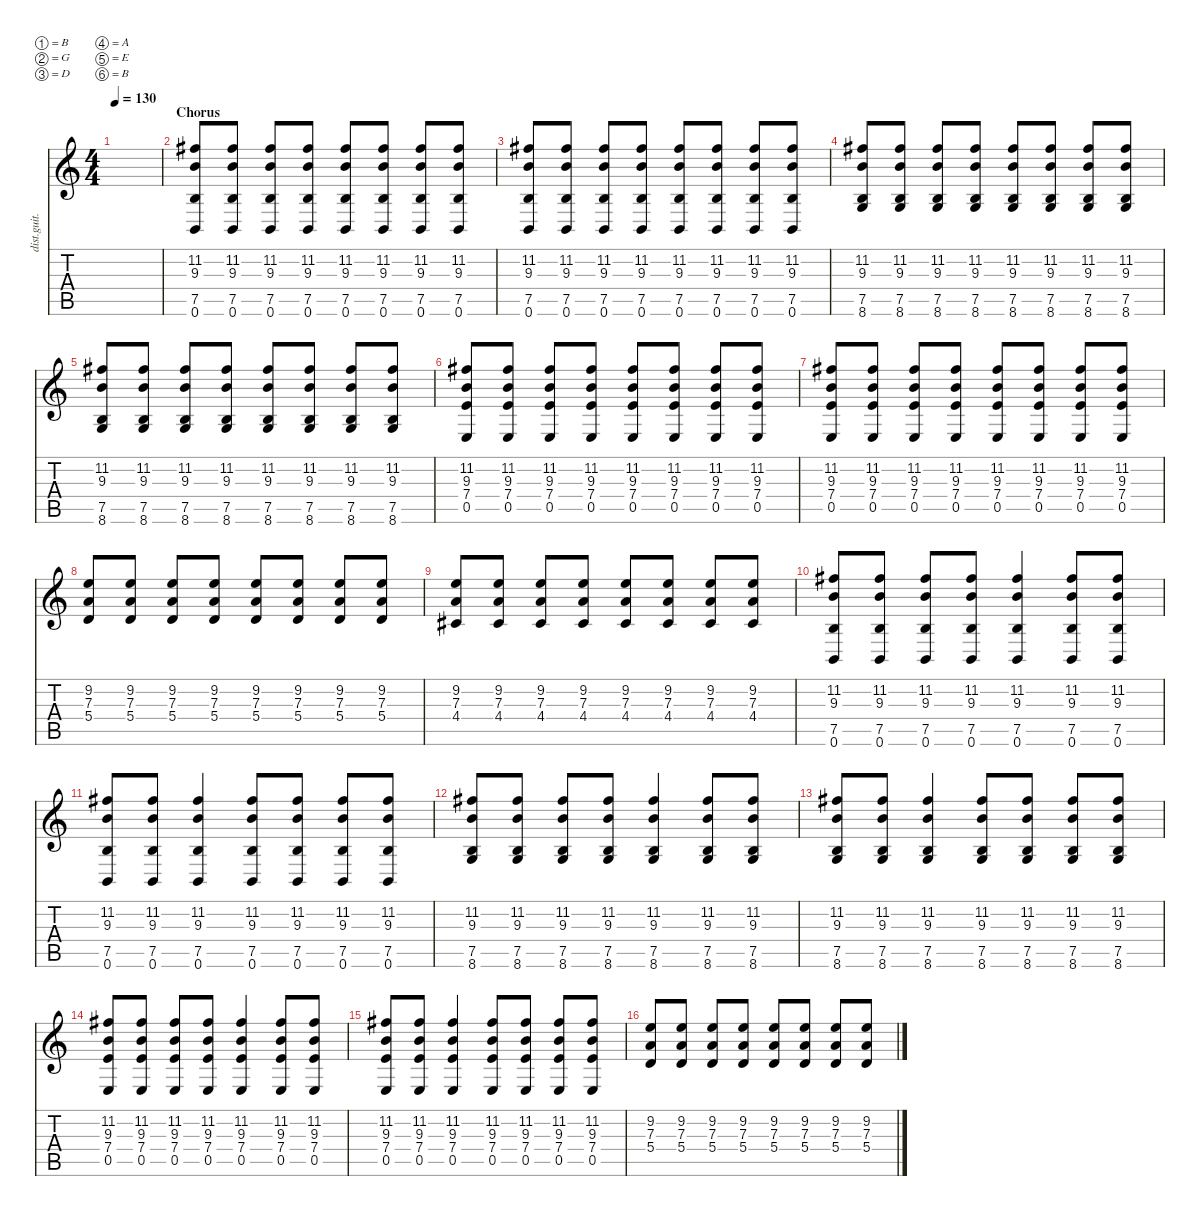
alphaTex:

\defaultSystemsLayout 4
\hideDynamics
\bracketExtendMode nobrackets
\track ("Distortion Guitar - Petr" "dist.guit.") {instrument distortionguitar}
\staff {score tabs}
\tuning (B3 G3 D3 A2 E2 B1)
\ts (4 4)
\tempo 130
\clef g2
\ks c
|
\section ("" "Chorus")
(7.5 9.3 11.2{acc #} 0.6).8{beam Up} (7.5 9.3 11.2{acc #} 0.6).8{beam Up} (7.5 9.3 11.2{acc #} 0.6).8{beam Up} (7.5 9.3 11.2{acc #} 0.6).8{beam Up} (7.5 9.3 11.2{acc #} 0.6).8{beam Up} (7.5 9.3 11.2{acc #} 0.6).8{beam Up} (7.5 9.3 11.2{acc #} 0.6).8{beam Up} (7.5 9.3 11.2{acc #} 0.6).8{beam Up} |
(7.5 9.3 11.2{acc #} 0.6).8{beam Up} (7.5 9.3 11.2{acc #} 0.6).8{beam Up} (7.5 9.3 11.2{acc #} 0.6).8{beam Up} (7.5 9.3 11.2{acc #} 0.6).8{beam Up} (7.5 9.3 11.2{acc #} 0.6).8{beam Up} (7.5 9.3 11.2{acc #} 0.6).8{beam Up} (7.5 9.3 11.2{acc #} 0.6).8{beam Up} (7.5 9.3 11.2{acc #} 0.6).8{beam Up} |
(7.5 9.3 11.2{acc #} 8.6).8{beam Up} (7.5 9.3 11.2{acc #} 8.6).8{beam Up} (7.5 9.3 11.2{acc #} 8.6).8{beam Up} (7.5 9.3 11.2{acc #} 8.6).8{beam Up} (7.5 9.3 11.2{acc #} 8.6).8{beam Up} (7.5 9.3 11.2{acc #} 8.6).8{beam Up} (7.5 9.3 11.2{acc #} 8.6).8{beam Up} (7.5 9.3 11.2{acc #} 8.6).8{beam Up} |
(7.5 9.3 11.2{acc #} 8.6).8{beam Up} (7.5 9.3 11.2{acc #} 8.6).8{beam Up} (7.5 9.3 11.2{acc #} 8.6).8{beam Up} (7.5 9.3 11.2{acc #} 8.6).8{beam Up} (7.5 9.3 11.2{acc #} 8.6).8{beam Up} (7.5 9.3 11.2{acc #} 8.6).8{beam Up} (7.5 9.3 11.2{acc #} 8.6).8{beam Up} (7.5 9.3 11.2{acc #} 8.6).8{beam Up} |
(0.5 7.4 9.3 11.2{acc #}).8{beam Up} (0.5 7.4 9.3 11.2{acc #}).8{beam Up} (0.5 7.4 9.3 11.2{acc #}).8{beam Up} (0.5 7.4 9.3 11.2{acc #}).8{beam Up} (0.5 7.4 9.3 11.2{acc #}).8{beam Up} (0.5 7.4 9.3 11.2{acc #}).8{beam Up} (0.5 7.4 9.3 11.2{acc #}).8{beam Up} (0.5 7.4 9.3 11.2{acc #}).8{beam Up} |
(0.5 7.4 9.3 11.2{acc #}).8{beam Up} (0.5 7.4 9.3 11.2{acc #}).8{beam Up} (0.5 7.4 9.3 11.2{acc #}).8{beam Up} (0.5 7.4 9.3 11.2{acc #}).8{beam Up} (0.5 7.4 9.3 11.2{acc #}).8{beam Up} (0.5 7.4 9.3 11.2{acc #}).8{beam Up} (0.5 7.4 9.3 11.2{acc #}).8{beam Up} (0.5 7.4 9.3 11.2{acc #}).8{beam Up} |
(5.4 7.3 9.2).8{beam Up} (5.4 7.3 9.2).8{beam Up} (5.4 7.3 9.2).8{beam Up} (5.4 7.3 9.2).8{beam Up} (5.4 7.3 9.2).8{beam Up} (5.4 7.3 9.2).8{beam Up} (5.4 7.3 9.2).8{beam Up} (5.4 7.3 9.2).8{beam Up} |
(4.4{acc #} 7.3 9.2).8{beam Up} (4.4{acc #} 7.3 9.2).8{beam Up} (4.4{acc #} 7.3 9.2).8{beam Up} (4.4{acc #} 7.3 9.2).8{beam Up} (4.4{acc #} 7.3 9.2).8{beam Up} (4.4{acc #} 7.3 9.2).8{beam Up} (4.4{acc #} 7.3 9.2).8{beam Up} (4.4{acc #} 7.3 9.2).8{beam Up} |
(7.5 9.3 11.2{acc #} 0.6).8{beam Up} (7.5 9.3 11.2{acc #} 0.6).8{beam Up} (7.5 9.3 11.2{acc #} 0.6).8{beam Up} (7.5 9.3 11.2{acc #} 0.6).8{beam Up} (7.5 9.3 11.2{acc #} 0.6).4{beam Up} (7.5 9.3 11.2{acc #} 0.6).8{beam Up} (7.5 9.3 11.2{acc #} 0.6).8{beam Up} |
(7.5 9.3 11.2{acc #} 0.6).8{beam Up} (7.5 9.3 11.2{acc #} 0.6).8{beam Up} (7.5 9.3 11.2{acc #} 0.6).4{beam Up} (7.5 9.3 11.2{acc #} 0.6).8{beam Up} (7.5 9.3 11.2{acc #} 0.6).8{beam Up} (7.5 9.3 11.2{acc #} 0.6).8{beam Up} (7.5 9.3 11.2{acc #} 0.6).8{beam Up} |
(7.5 9.3 11.2{acc #} 8.6).8{beam Up} (7.5 9.3 11.2{acc #} 8.6).8{beam Up} (7.5 9.3 11.2{acc #} 8.6).8{beam Up} (7.5 9.3 11.2{acc #} 8.6).8{beam Up} (7.5 9.3 11.2{acc #} 8.6).4{beam Up} (7.5 9.3 11.2{acc #} 8.6).8{beam Up} (7.5 9.3 11.2{acc #} 8.6).8{beam Up} |
(7.5 9.3 11.2{acc #} 8.6).8{beam Up} (7.5 9.3 11.2{acc #} 8.6).8{beam Up} (7.5 9.3 11.2{acc #} 8.6).4{beam Up} (7.5 9.3 11.2{acc #} 8.6).8{beam Up} (7.5 9.3 11.2{acc #} 8.6).8{beam Up} (7.5 9.3 11.2{acc #} 8.6).8{beam Up} (7.5 9.3 11.2{acc #} 8.6).8{beam Up} |
(0.5 7.4 9.3 11.2{acc #}).8{beam Up} (0.5 7.4 9.3 11.2{acc #}).8{beam Up} (0.5 7.4 9.3 11.2{acc #}).8{beam Up} (0.5 7.4 9.3 11.2{acc #}).8{beam Up} (0.5 7.4 9.3 11.2{acc #}).4{beam Up} (0.5 7.4 9.3 11.2{acc #}).8{beam Up} (0.5 7.4 9.3 11.2{acc #}).8{beam Up} |
(0.5 7.4 9.3 11.2{acc #}).8{beam Up} (0.5 7.4 9.3 11.2{acc #}).8{beam Up} (0.5 7.4 9.3 11.2{acc #}).4{beam Up} (0.5 7.4 9.3 11.2{acc #}).8{beam Up} (0.5 7.4 9.3 11.2{acc #}).8{beam Up} (0.5 7.4 9.3 11.2{acc #}).8{beam Up} (0.5 7.4 9.3 11.2{acc #}).8{beam Up} |
(5.4 7.3 9.2).8{beam Up} (5.4 7.3 9.2).8{beam Up} (5.4 7.3 9.2).8{beam Up} (5.4 7.3 9.2).8{beam Up} (5.4 7.3 9.2).8{beam Up} (5.4 7.3 9.2).8{beam Up} (5.4 7.3 9.2).8{beam Up} (5.4 7.3 9.2).8{beam Up}
